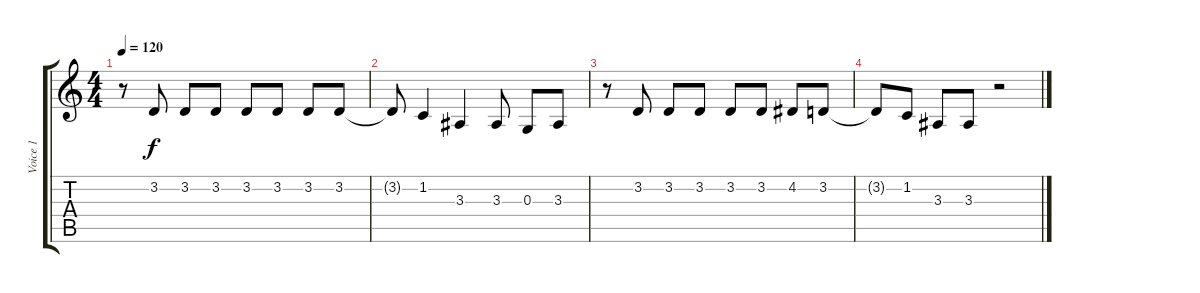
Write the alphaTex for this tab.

\track ("Voice 1" "Voice 1") {instrument oboe}
\staff {score tabs}
\tuning (E4 B3 G3 D3 A2 E2) {hide}
\ts (4 4)
\tempo 120
\clef g2
\ks c
r.8{dy f} 3.2.8 3.2.8 3.2.8 3.2.8 3.2.8 3.2.8 3.2.8 |
3.2{t}.8 1.2.4 3.3.4 3.3.8 0.3.8 3.3.8 |
r.8 3.2.8 3.2.8 3.2.8 3.2.8 3.2.8 4.2.8 3.2.8 |
3.2{t}.8 1.2.8 3.3.8 3.3.8 r.2
